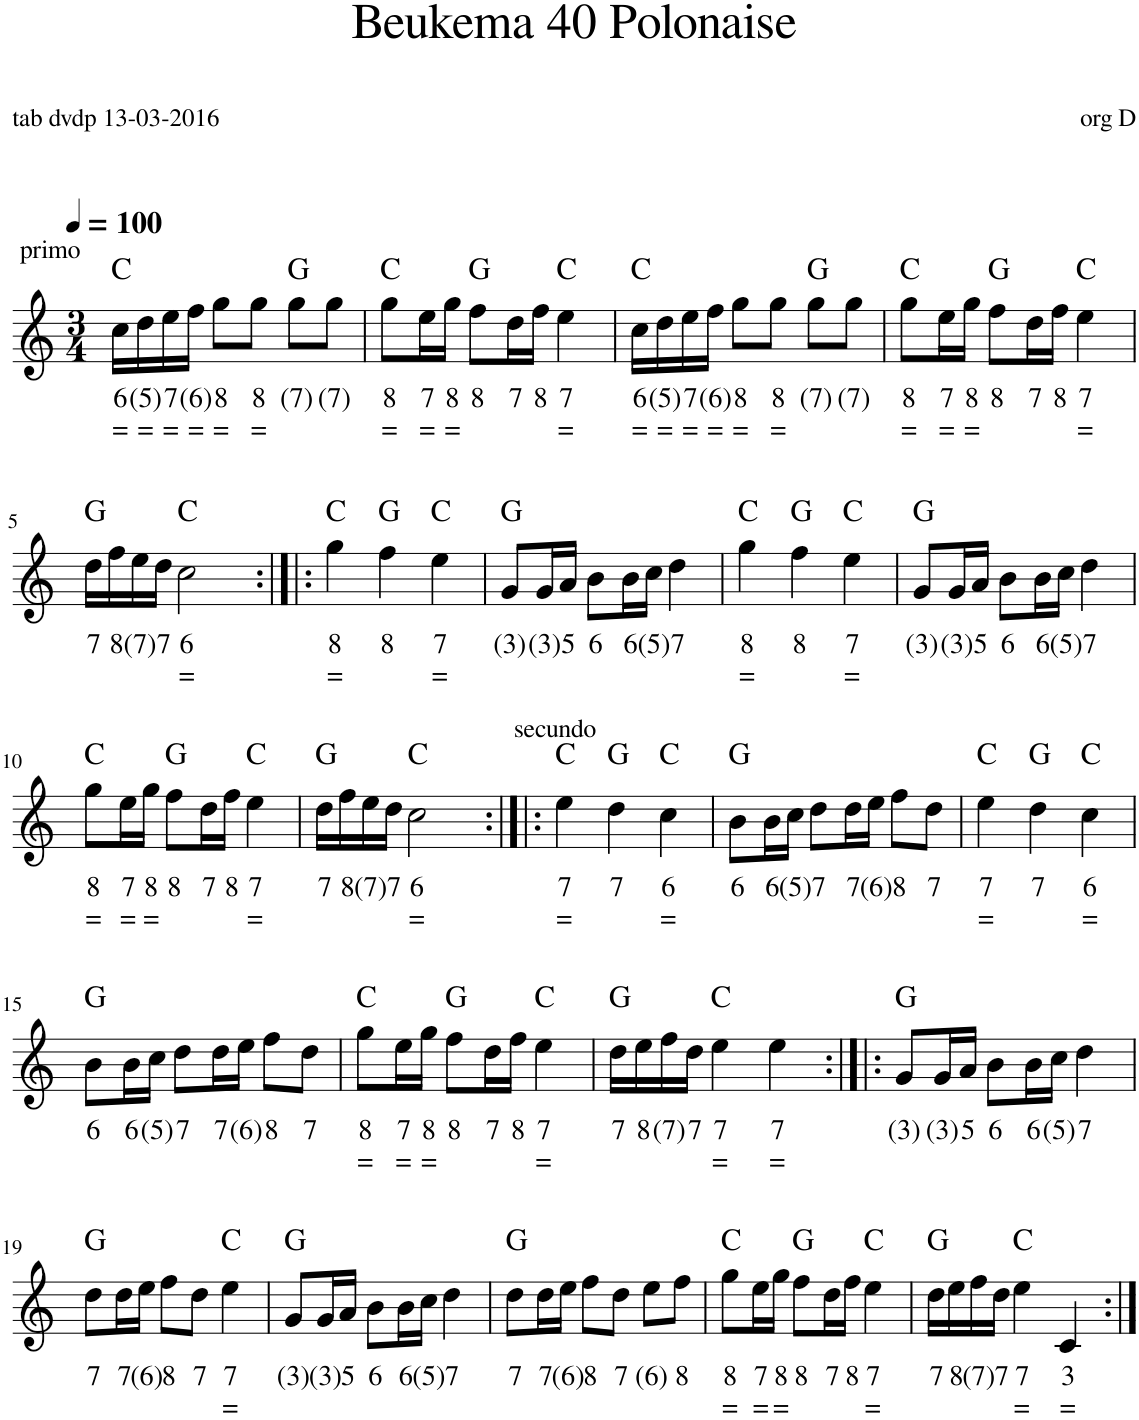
**kern	**text	**text	**harte
*part1	*part1	*part1	*part1
*staff1	*staff1	*staff1	*
*I"Stem	*	*	*
*I'Stem	*	*	*
*clefG2	*	*	*
*k[]	*	*	*
*M3/4	*	*	*
*MM100	*	*	*
=1	=1	=1	=1
!LO:TX:a:t=primo	!	!	!
!	!LO:LY:b	!LO:LY:b	!
16cc\LL	6	=	C:maj
!	!LO:LY:b	!LO:LY:b	!
16dd\	(5)	=	.
!	!LO:LY:b	!LO:LY:b	!
16ee\	7	=	.
!	!LO:LY:b	!LO:LY:b	!
16ff\JJ	(6)	=	.
!	!LO:LY:b	!LO:LY:b	!
8gg\L	8	=	.
!	!LO:LY:b	!LO:LY:b	!
8gg\J	8	=	.
!	!LO:LY:b	!	!
8gg\L	(7)	.	G:maj
!	!LO:LY:b	!	!
8gg\J	(7)	.	.
=2	=2	=2	=2
!	!LO:LY:b	!LO:LY:b	!
8gg\L	8	=	C:maj
!	!LO:LY:b	!LO:LY:b	!
16ee\L	7	=	.
!	!LO:LY:b	!LO:LY:b	!
16gg\JJ	8	=	.
!	!LO:LY:b	!	!
8ff\L	8	.	G:maj
!	!LO:LY:b	!	!
16dd\L	7	.	.
!	!LO:LY:b	!	!
16ff\JJ	8	.	.
!	!LO:LY:b	!LO:LY:b	!
4ee\	7	=	C:maj
=3	=3	=3	=3
!	!LO:LY:b	!LO:LY:b	!
16cc\LL	6	=	C:maj
!	!LO:LY:b	!LO:LY:b	!
16dd\	(5)	=	.
!	!LO:LY:b	!LO:LY:b	!
16ee\	7	=	.
!	!LO:LY:b	!LO:LY:b	!
16ff\JJ	(6)	=	.
!	!LO:LY:b	!LO:LY:b	!
8gg\L	8	=	.
!	!LO:LY:b	!LO:LY:b	!
8gg\J	8	=	.
!	!LO:LY:b	!	!
8gg\L	(7)	.	G:maj
!	!LO:LY:b	!	!
8gg\J	(7)	.	.
=4	=4	=4	=4
!	!LO:LY:b	!LO:LY:b	!
8gg\L	8	=	C:maj
!	!LO:LY:b	!LO:LY:b	!
16ee\L	7	=	.
!	!LO:LY:b	!LO:LY:b	!
16gg\JJ	8	=	.
!	!LO:LY:b	!	!
8ff\L	8	.	G:maj
!	!LO:LY:b	!	!
16dd\L	7	.	.
!	!LO:LY:b	!	!
16ff\JJ	8	.	.
!	!LO:LY:b	!LO:LY:b	!
4ee\	7	=	C:maj
!!LO:LB:g=z
=5	=5	=5	=5
!	!LO:LY:b	!	!
16dd\LL	7	.	G:maj
!	!LO:LY:b	!	!
16ff\	8	.	.
!	!LO:LY:b	!	!
16ee\	(7)	.	.
!	!LO:LY:b	!	!
16dd\JJ	7	.	.
!	!LO:LY:b	!LO:LY:b	!
2cc\	6	=	C:maj
=6:|!|:	=6:|!|:	=6:|!|:	=6:|!|:
!	!LO:LY:b	!LO:LY:b	!
4gg\	8	=	C:maj
!	!LO:LY:b	!	!
4ff\	8	.	G:maj
!	!LO:LY:b	!LO:LY:b	!
4ee\	7	=	C:maj
=7	=7	=7	=7
!	!LO:LY:b	!	!
8g/L	(3)	.	G:maj
!	!LO:LY:b	!	!
16g/L	(3)	.	.
!	!LO:LY:b	!	!
16a/JJ	5	.	.
!	!LO:LY:b	!	!
8b\L	6	.	.
!	!LO:LY:b	!	!
16b\L	6	.	.
!	!LO:LY:b	!	!
16cc\JJ	(5)	.	.
!	!LO:LY:b	!	!
4dd\	7	.	.
=8	=8	=8	=8
!	!LO:LY:b	!LO:LY:b	!
4gg\	8	=	C:maj
!	!LO:LY:b	!	!
4ff\	8	.	G:maj
!	!LO:LY:b	!LO:LY:b	!
4ee\	7	=	C:maj
=9	=9	=9	=9
!	!LO:LY:b	!	!
8g/L	(3)	.	G:maj
!	!LO:LY:b	!	!
16g/L	(3)	.	.
!	!LO:LY:b	!	!
16a/JJ	5	.	.
!	!LO:LY:b	!	!
8b\L	6	.	.
!	!LO:LY:b	!	!
16b\L	6	.	.
!	!LO:LY:b	!	!
16cc\JJ	(5)	.	.
!	!LO:LY:b	!	!
4dd\	7	.	.
!!LO:LB:g=z
=10	=10	=10	=10
!	!LO:LY:b	!LO:LY:b	!
8gg\L	8	=	C:maj
!	!LO:LY:b	!LO:LY:b	!
16ee\L	7	=	.
!	!LO:LY:b	!LO:LY:b	!
16gg\JJ	8	=	.
!	!LO:LY:b	!	!
8ff\L	8	.	G:maj
!	!LO:LY:b	!	!
16dd\L	7	.	.
!	!LO:LY:b	!	!
16ff\JJ	8	.	.
!	!LO:LY:b	!LO:LY:b	!
4ee\	7	=	C:maj
=11	=11	=11	=11
!	!LO:LY:b	!	!
16dd\LL	7	.	G:maj
!	!LO:LY:b	!	!
16ff\	8	.	.
!	!LO:LY:b	!	!
16ee\	(7)	.	.
!	!LO:LY:b	!	!
16dd\JJ	7	.	.
!	!LO:LY:b	!LO:LY:b	!
2cc\	6	=	C:maj
=12:|!|:	=12:|!|:	=12:|!|:	=12:|!|:
!LO:TX:a:t=secundo	!	!	!
!	!LO:LY:b	!LO:LY:b	!
4ee\	7	=	C:maj
!	!LO:LY:b	!	!
4dd\	7	.	G:maj
!	!LO:LY:b	!LO:LY:b	!
4cc\	6	=	C:maj
=13	=13	=13	=13
!	!LO:LY:b	!	!
8b\L	6	.	G:maj
!	!LO:LY:b	!	!
16b\L	6	.	.
!	!LO:LY:b	!	!
16cc\JJ	(5)	.	.
!	!LO:LY:b	!	!
8dd\L	7	.	.
!	!LO:LY:b	!	!
16dd\L	7	.	.
!	!LO:LY:b	!	!
16ee\JJ	(6)	.	.
!	!LO:LY:b	!	!
8ff\L	8	.	.
!	!LO:LY:b	!	!
8dd\J	7	.	.
=14	=14	=14	=14
!	!LO:LY:b	!LO:LY:b	!
4ee\	7	=	C:maj
!	!LO:LY:b	!	!
4dd\	7	.	G:maj
!	!LO:LY:b	!LO:LY:b	!
4cc\	6	=	C:maj
!!LO:LB:g=z
=15	=15	=15	=15
!	!LO:LY:b	!	!
8b\L	6	.	G:maj
!	!LO:LY:b	!	!
16b\L	6	.	.
!	!LO:LY:b	!	!
16cc\JJ	(5)	.	.
!	!LO:LY:b	!	!
8dd\L	7	.	.
!	!LO:LY:b	!	!
16dd\L	7	.	.
!	!LO:LY:b	!	!
16ee\JJ	(6)	.	.
!	!LO:LY:b	!	!
8ff\L	8	.	.
!	!LO:LY:b	!	!
8dd\J	7	.	.
=16	=16	=16	=16
!	!LO:LY:b	!LO:LY:b	!
8gg\L	8	=	C:maj
!	!LO:LY:b	!LO:LY:b	!
16ee\L	7	=	.
!	!LO:LY:b	!LO:LY:b	!
16gg\JJ	8	=	.
!	!LO:LY:b	!	!
8ff\L	8	.	G:maj
!	!LO:LY:b	!	!
16dd\L	7	.	.
!	!LO:LY:b	!	!
16ff\JJ	8	.	.
!	!LO:LY:b	!LO:LY:b	!
4ee\	7	=	C:maj
=17	=17	=17	=17
!	!LO:LY:b	!	!
16dd\LL	7	.	G:maj
!	!LO:LY:b	!	!
16ee\	8	.	.
!	!LO:LY:b	!	!
16ff\	(7)	.	.
!	!LO:LY:b	!	!
16dd\JJ	7	.	.
!	!LO:LY:b	!LO:LY:b	!
4ee\	7	=	C:maj
!	!LO:LY:b	!LO:LY:b	!
4ee\	7	=	.
=18:|!|:	=18:|!|:	=18:|!|:	=18:|!|:
!	!LO:LY:b	!	!
8g/L	(3)	.	G:maj
!	!LO:LY:b	!	!
16g/L	(3)	.	.
!	!LO:LY:b	!	!
16a/JJ	5	.	.
!	!LO:LY:b	!	!
8b\L	6	.	.
!	!LO:LY:b	!	!
16b\L	6	.	.
!	!LO:LY:b	!	!
16cc\JJ	(5)	.	.
!	!LO:LY:b	!	!
4dd\	7	.	.
!!LO:LB:g=z
=19	=19	=19	=19
!	!LO:LY:b	!	!
8dd\L	7	.	G:maj
!	!LO:LY:b	!	!
16dd\L	7	.	.
!	!LO:LY:b	!	!
16ee\JJ	(6)	.	.
!	!LO:LY:b	!	!
8ff\L	8	.	.
!	!LO:LY:b	!	!
8dd\J	7	.	.
!	!LO:LY:b	!LO:LY:b	!
4ee\	7	=	C:maj
=20	=20	=20	=20
!	!LO:LY:b	!	!
8g/L	(3)	.	G:maj
!	!LO:LY:b	!	!
16g/L	(3)	.	.
!	!LO:LY:b	!	!
16a/JJ	5	.	.
!	!LO:LY:b	!	!
8b\L	6	.	.
!	!LO:LY:b	!	!
16b\L	6	.	.
!	!LO:LY:b	!	!
16cc\JJ	(5)	.	.
!	!LO:LY:b	!	!
4dd\	7	.	.
=21	=21	=21	=21
!	!LO:LY:b	!	!
8dd\L	7	.	G:maj
!	!LO:LY:b	!	!
16dd\L	7	.	.
!	!LO:LY:b	!	!
16ee\JJ	(6)	.	.
!	!LO:LY:b	!	!
8ff\L	8	.	.
!	!LO:LY:b	!	!
8dd\J	7	.	.
!	!LO:LY:b	!	!
8ee\L	(6)	.	.
!	!LO:LY:b	!	!
8ff\J	8	.	.
=22	=22	=22	=22
!	!LO:LY:b	!LO:LY:b	!
8gg\L	8	=	C:maj
!	!LO:LY:b	!LO:LY:b	!
16ee\L	7	=	.
!	!LO:LY:b	!LO:LY:b	!
16gg\JJ	8	=	.
!	!LO:LY:b	!	!
8ff\L	8	.	G:maj
!	!LO:LY:b	!	!
16dd\L	7	.	.
!	!LO:LY:b	!	!
16ff\JJ	8	.	.
!	!LO:LY:b	!LO:LY:b	!
4ee\	7	=	C:maj
=23	=23	=23	=23
!	!LO:LY:b	!	!
16dd\LL	7	.	G:maj
!	!LO:LY:b	!	!
16ee\	8	.	.
!	!LO:LY:b	!	!
16ff\	(7)	.	.
!	!LO:LY:b	!	!
16dd\JJ	7	.	.
!	!LO:LY:b	!LO:LY:b	!
4ee\	7	=	C:maj
!	!LO:LY:b	!LO:LY:b	!
4c/	3	=	.
=:|!	=:|!	=:|!	=:|!
*-	*-	*-	*-
